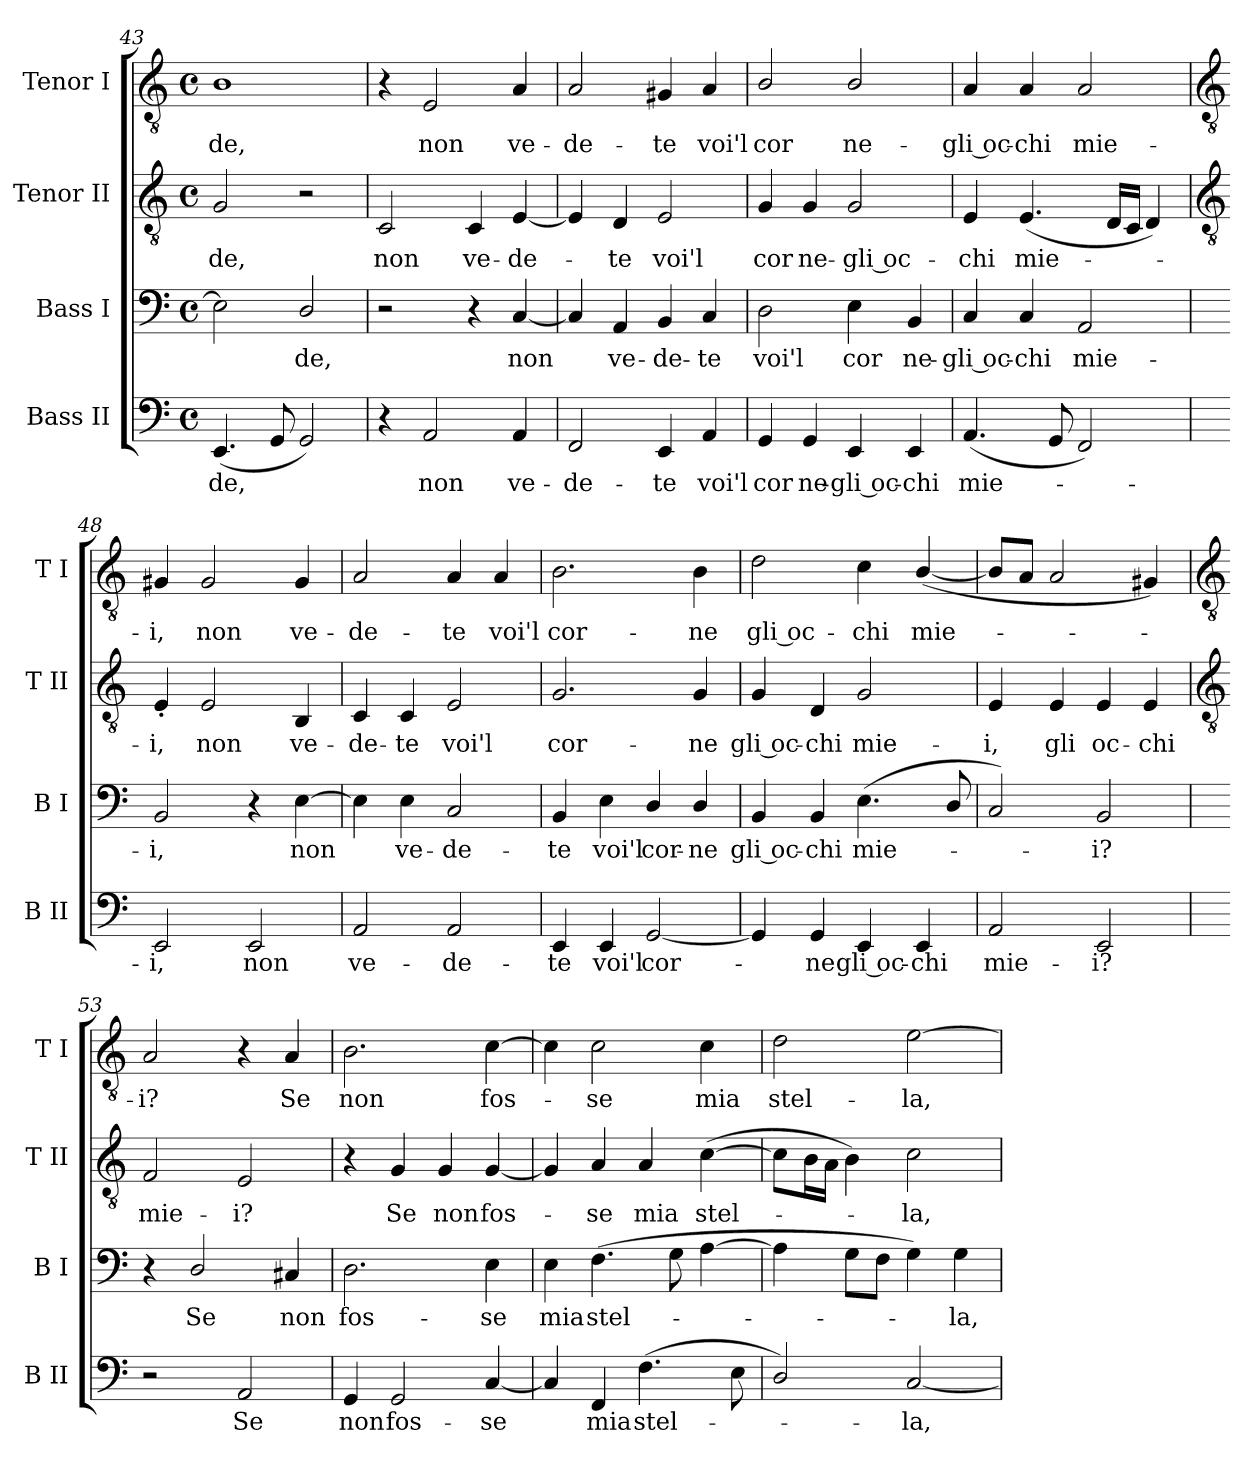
**kern	**text	**kern	**text	**kern	**text	**kern	**text
*part4	*part4	*part3	*part3	*part2	*part2	*part1	*part1
*staff4	*staff4	*staff3	*staff3	*staff2	*staff2	*staff1	*staff1
*I"Bass II	*	*I"Bass I	*	*I"Tenor II	*	*I"Tenor I	*
*I'B II	*	*I'B I	*	*I'T II	*	*I'T I	*
*clefF4	*	*clefF4	*	*clefGv2	*	*clefGv2	*
*k[]	*	*k[]	*	*k[]	*	*k[]	*
*C:	*	*C:	*	*C:	*	*C:	*
*M4/4	*	*M4/4	*	*M4/4	*	*M4/4	*
*met(c)	*	*met(c)	*	*met(c)	*	*met(c)	*
=43	=43	=43	=43	=43	=43	=43	=43
!	!LO:LY:b	!	!	!	!LO:LY:b	!	!LO:LY:b
(<4.EE	-de,	2E]	.	2G	-de,	1B	-de,
8GG	.	.	.	.	.	.	.
!	!	!	!LO:LY:b	!	!	!	!
2GG)	.	2D/	de,	2r	.	.	.
=44	=44	=44	=44	=44	=44	=44	=44
!	!	!	!	!	!LO:LY:b	!	!
4r	.	2r	.	2C	non	4r	.
!	!LO:LY:b	!	!	!	!	!	!LO:LY:b
2AA	non	.	.	.	.	2E	non
!	!	!	!	!	!LO:LY:b	!	!
.	.	4r	.	4C	ve-	.	.
!	!LO:LY:b	!	!LO:LY:b	!	!LO:LY:b	!	!LO:LY:b
4AA	ve-	[4C	non	[4E	-de-	4A	ve-
=45	=45	=45	=45	=45	=45	=45	=45
!	!LO:LY:b	!	!	!	!	!	!LO:LY:b
2FF	-de-	4C]	.	4E]	.	2A	-de-
!	!	!	!LO:LY:b	!	!LO:LY:b	!	!
.	.	4AA	ve-	4D	te	.	.
!	!LO:LY:b	!	!LO:LY:b	!	!LO:LY:b	!	!LO:LY:b
4EE	-te	4BB	-de-	2E	voi'l	4G#X	-te
!	!LO:LY:b	!	!LO:LY:b	!	!	!	!LO:LY:b
4AA	voi'l	4C	-te	.	.	4A	voi'l
=46	=46	=46	=46	=46	=46	=46	=46
!	!LO:LY:b	!	!LO:LY:b	!	!LO:LY:b	!	!LO:LY:b
4GG	cor	2D	voi'l	4G	cor	2B/	cor
!	!LO:LY:b	!	!	!	!LO:LY:b	!	!
4GG	ne-	.	.	4G	ne-	.	.
!	!LO:LY:b	!	!LO:LY:b	!	!LO:LY:b	!	!LO:LY:b
4EE	-gli oc-	4E	cor	2G	-gli oc-	2B/	ne-
!	!LO:LY:b	!	!LO:LY:b	!	!	!	!
4EE	-chi	4BB	ne-	.	.	.	.
=47	=47	=47	=47	=47	=47	=47	=47
!	!LO:LY:b	!	!LO:LY:b	!	!LO:LY:b	!	!LO:LY:b
(<4.AA	mie-	4C	-gli oc-	4E	-chi	4A	-gli oc-
!	!	!	!LO:LY:b	!	!LO:LY:b	!	!LO:LY:b
.	.	4C	-chi	(<4.E	mie-	4A	-chi
8GG	.	.	.	.	.	.	.
!	!	!	!LO:LY:b	!	!	!	!LO:LY:b
2FF)	.	2AA	mie-	.	.	2A	mie-
.	.	.	.	16DLL	.	.	.
.	.	.	.	16CJJ	.	.	.
.	.	.	.	4D)	.	.	.
!!LO:LB:g=z
=48	=48	=48	=48	=48	=48	=48	=48
*	*	*	*	*clefGv2	*	*clefGv2	*
!	!LO:LY:b	!	!LO:LY:b	!	!LO:LY:b	!	!LO:LY:b
2EE	i,	2BB	-i,	4E'	i,	4G#X	-i,
!	!	!	!	!	!LO:LY:b	!	!LO:LY:b
.	.	.	.	2E	non	2G#	non
!	!LO:LY:b	!	!	!	!	!	!
2EE	non	4r	.	.	.	.	.
!	!	!	!LO:LY:b	!	!LO:LY:b	!	!LO:LY:b
.	.	[4E	non	4BB	ve-	4G#	ve-
=49	=49	=49	=49	=49	=49	=49	=49
!	!LO:LY:b	!	!	!	!LO:LY:b	!	!LO:LY:b
2AA	ve-	4E]	.	4C	-de-	2A	-de-
!	!	!	!LO:LY:b	!	!LO:LY:b	!	!
.	.	4E	ve-	4C	-te	.	.
!	!LO:LY:b	!	!LO:LY:b	!	!LO:LY:b	!	!LO:LY:b
2AA	-de-	2C	-de-	2E	voi'l	4A	-te
!	!	!	!	!	!	!	!LO:LY:b
.	.	.	.	.	.	4A	voi'l
=50	=50	=50	=50	=50	=50	=50	=50
!	!LO:LY:b	!	!LO:LY:b	!	!LO:LY:b	!	!LO:LY:b
4EE	-te	4BB	-te	2.G	cor-	2.B	cor-
!	!LO:LY:b	!	!LO:LY:b	!	!	!	!
4EE	voi'l	4E	voi'l	.	.	.	.
!	!LO:LY:b	!	!LO:LY:b	!	!	!	!
[2GG	cor-	4D/	cor-	.	.	.	.
!	!	!	!LO:LY:b	!	!LO:LY:b	!	!LO:LY:b
.	.	4D/	-ne	4G	-ne	4B	-ne
=51	=51	=51	=51	=51	=51	=51	=51
!	!	!	!LO:LY:b	!	!LO:LY:b	!	!LO:LY:b
4GG]	.	4BB	gli oc-	4G	gli oc-	2d	gli oc-
!	!LO:LY:b	!	!LO:LY:b	!	!LO:LY:b	!	!
4GG	ne	4BB	-chi	4D	-chi	.	.
!	!LO:LY:b	!	!LO:LY:b	!	!LO:LY:b	!	!LO:LY:b
4EE	gli oc-	(<4.E	mie-	2G	mie-	4c	-chi
!	!LO:LY:b	!	!	!	!	!	!LO:LY:b
4EE	-chi	.	.	.	.	(<[4B/	mie-
.	.	8D/	.	.	.	.	.
=52	=52	=52	=52	=52	=52	=52	=52
!	!LO:LY:b	!	!	!	!LO:LY:b	!	!
2AA	mie-	2C)	.	4E	-i,	8B/L]	.
.	.	.	.	.	.	8AJ	.
!	!	!	!	!	!LO:LY:b	!	!
.	.	.	.	4E	gli	2A	.
!	!LO:LY:b	!	!LO:LY:b	!	!LO:LY:b	!	!
2EE	-i?	2BB	i?	4E	oc-	.	.
!	!	!	!	!	!LO:LY:b	!	!
.	.	.	.	4E	-chi	4G#)	.
!!LO:LB:g=z
=53	=53	=53	=53	=53	=53	=53	=53
*	*	*	*	*clefGv2	*	*clefGv2	*
!	!	!	!	!	!LO:LY:b	!	!LO:LY:b
2r	.	4r	.	2F	mie-	2A	i?
!	!	!	!LO:LY:b	!	!	!	!
.	.	2D/	Se	.	.	.	.
!	!LO:LY:b	!	!	!	!LO:LY:b	!	!
2AA	Se	.	.	2E	-i?	4r	.
!	!	!	!LO:LY:b	!	!	!	!LO:LY:b
.	.	4C#X	non	.	.	4A	Se
=54	=54	=54	=54	=54	=54	=54	=54
!	!LO:LY:b	!	!LO:LY:b	!	!	!	!LO:LY:b
4GG	non	2.D	fos-	4r	.	2.B	non
!	!LO:LY:b	!	!	!	!LO:LY:b	!	!
2GG	fos-	.	.	4G	Se	.	.
!	!	!	!	!	!LO:LY:b	!	!
.	.	.	.	4G	non	.	.
!	!LO:LY:b	!	!LO:LY:b	!	!LO:LY:b	!	!LO:LY:b
[4C	-se	4E	-se	[4G	fos-	[4c	fos-
=55	=55	=55	=55	=55	=55	=55	=55
!	!	!	!LO:LY:b	!	!	!	!
4C]	.	4E	mia	4G]	.	4c]	.
!	!LO:LY:b	!	!LO:LY:b	!	!LO:LY:b	!	!LO:LY:b
4FF	mia	(>4.F	stel-	4A	se	2c	se
!	!LO:LY:b	!	!	!	!LO:LY:b	!	!
(>4.F	stel-	.	.	4A	mia	.	.
.	.	8G	.	.	.	.	.
!	!	!	!	!	!LO:LY:b	!	!LO:LY:b
.	.	[4A	.	(>[4c	stel-	4c	mia
8E	.	.	.	.	.	.	.
=56	=56	=56	=56	=56	=56	=56	=56
!	!	!	!	!	!	!	!LO:LY:b
2D/)	.	4A]	.	8cL]	.	2d	stel-
.	.	.	.	16BL	.	.	.
.	.	.	.	16AJJ	.	.	.
.	.	8GL	.	4B)	.	.	.
.	.	8FJ	.	.	.	.	.
!	!LO:LY:b	!	!	!	!LO:LY:b	!	!LO:LY:b
[2C	la,	4G)	.	2c	la,	[2e	-la,
!	!	!	!LO:LY:b	!	!	!	!
.	.	4G	la,	.	.	.	.
=	=	=	=	=	=	=	=
*-	*-	*-	*-	*-	*-	*-	*-
